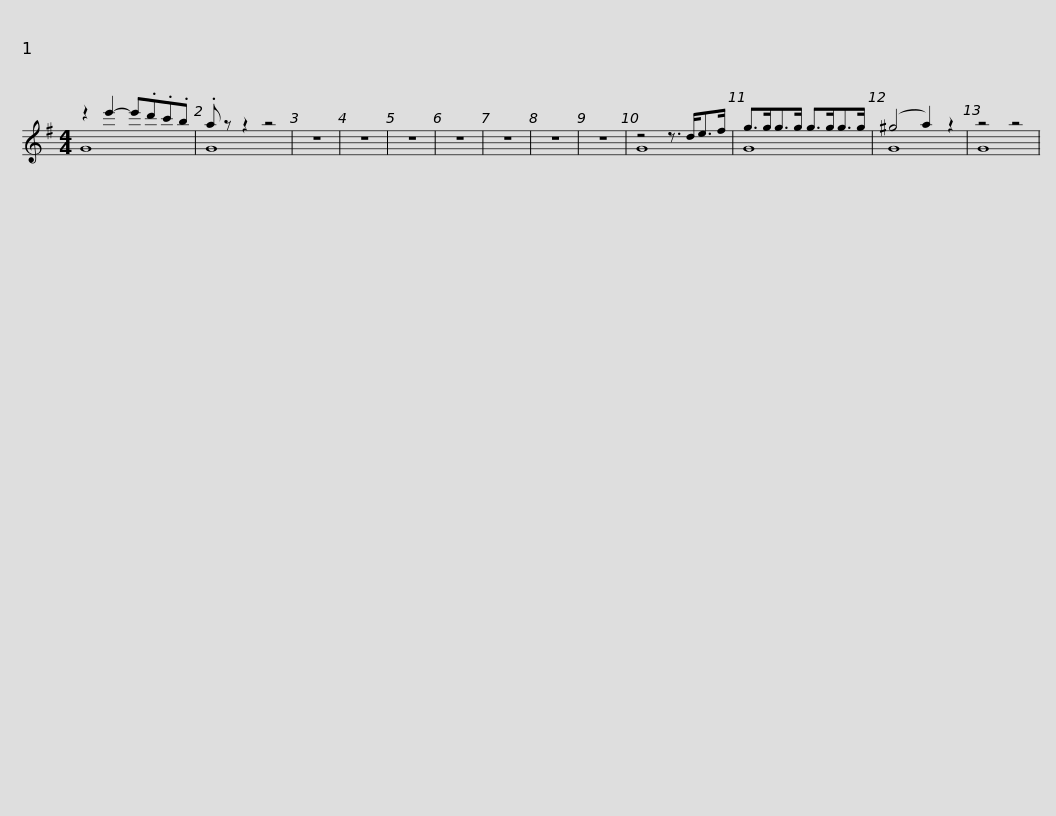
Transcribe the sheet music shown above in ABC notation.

X:1
%%score ( 1 2 )
L:1/8
M:4/4
I:linebreak $
K:G
V:1 treble
V:2 treble
V:1
 z2 e'2- e'.d'.c'.b | .a z z2 z4 | z8 | z8 | z8 | %5
 z8 | z8 | z8 | z8 | z4 z3/2 d<ef/ |$ %10
 g>gg>g g>gg>g | (^g4 a2) z2 | z4 z4 | %13
V:2
 G8 | G8 | x8 | x8 | x8 | %5
 x8 | x8 | x8 | x8 | G8 |$ %10
 G8 | G8 | G8 | %13
